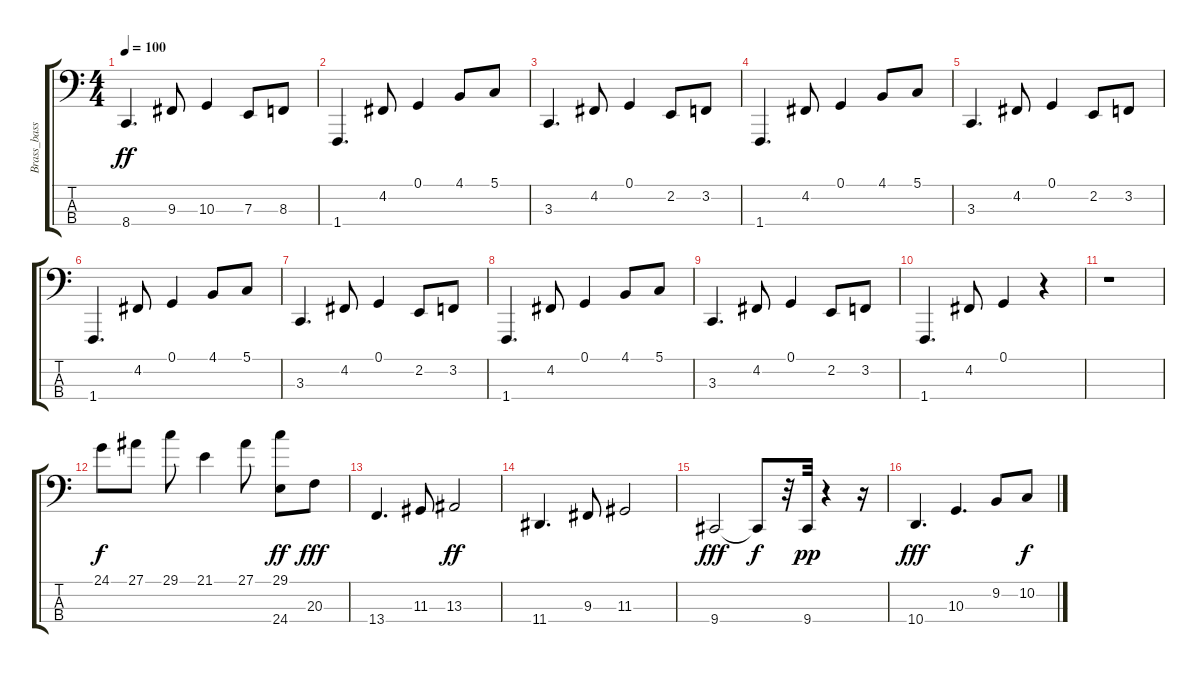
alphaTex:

\track ("Brass_bass" "Brass_bass") {instrument lead8bassandlead}
\staff {score tabs}
\tuning (G2 D2 A1 E1) {hide}
\ts (4 4)
\tempo 100
\clef f4
\ks c
8.4.4{d dy ff} 9.3.8 10.3.4 7.3.8 8.3.8 |
1.4.4{d} 4.2.8 0.1.4 4.1.8 5.1.8 |
3.3.4{d} 4.2.8 0.1.4 2.2.8 3.2.8 |
1.4.4{d} 4.2.8 0.1.4 4.1.8 5.1.8 |
3.3.4{d} 4.2.8 0.1.4 2.2.8 3.2.8 |
1.4.4{d} 4.2.8 0.1.4 4.1.8 5.1.8 |
3.3.4{d} 4.2.8 0.1.4 2.2.8 3.2.8 |
1.4.4{d} 4.2.8 0.1.4 4.1.8 5.1.8 |
3.3.4{d} 4.2.8 0.1.4 2.2.8 3.2.8 |
1.4.4{d} 4.2.8 0.1.4 r.4 |
r.1 |
24.1.8{dy f} 27.1.8 29.1.8 21.1.4 27.1.8 (29.1 24.4).8{dy ff} 20.3.8{dy fff} |
13.4.4{d} 11.3.8 13.3.2{dy ff} |
11.4.4{d} 9.3.8 11.3.2 |
9.4.2{dy fff} 9.4{t}.8{dy f} r.32 9.4.32{dy pp} r.4 r.16 |
10.4.4{d dy fff} 10.3.4{d} 9.2.8 10.2.8{dy f}
